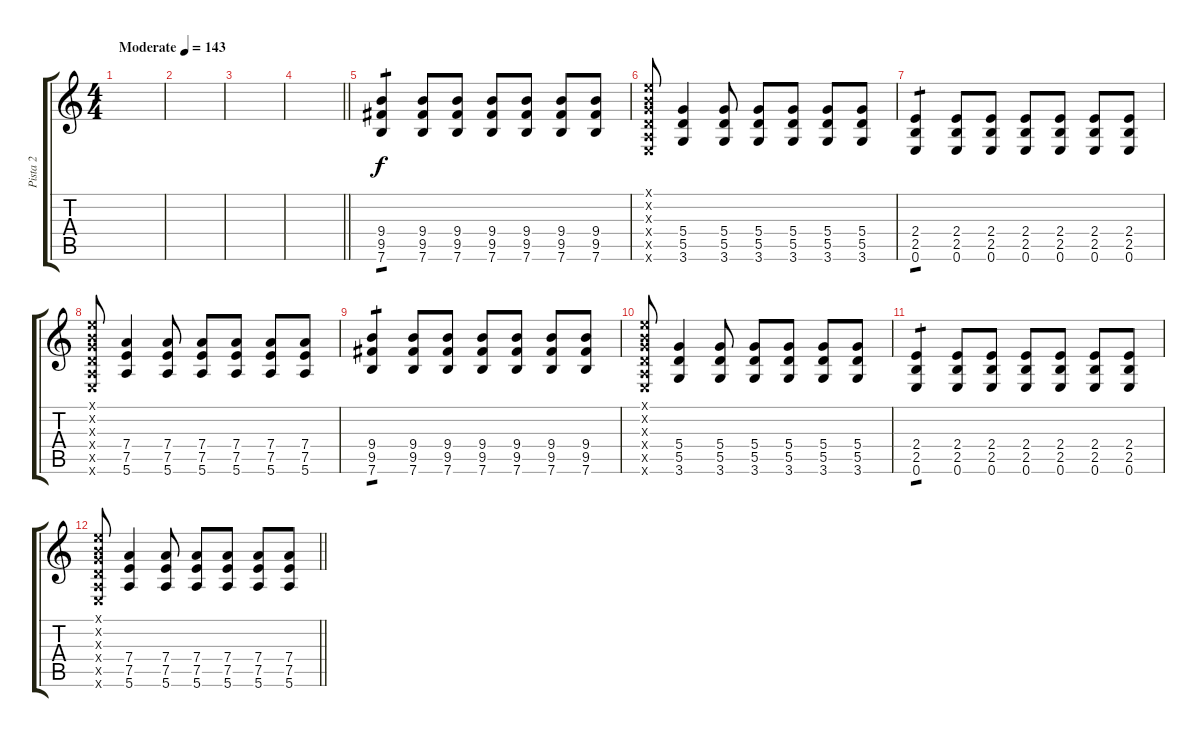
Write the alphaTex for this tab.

\track ("Pista 2" "Pista 2") {instrument distortionguitar}
\staff {score tabs}
\tuning (E4 B3 G3 D3 A2 E2) {hide}
\ts (4 4)
\tempo (143 "Moderate")
\clef g2
\ks c
|
|
|
\barLineRight lightlight
|
(9.4 9.5 7.6).4{tp 1 volume 16} (9.4 9.5 7.6).8 (9.4 9.5 7.6).8 (9.4 9.5 7.6).8 (9.4 9.5 7.6).8 (9.4 9.5 7.6).8 (9.4 9.5 7.6).8 |
(0.1{x} 0.2{x} 0.3{x} 0.4{x} 0.5{x} 0.6{x}).8 (5.4 5.5 3.6).4 (5.4 5.5 3.6).8 (5.4 5.5 3.6).8 (5.4 5.5 3.6).8 (5.4 5.5 3.6).8 (5.4 5.5 3.6).8 |
(2.4 2.5 0.6).4{tp 1} (2.4 2.5 0.6).8 (2.4 2.5 0.6).8 (2.4 2.5 0.6).8 (2.4 2.5 0.6).8 (2.4 2.5 0.6).8 (2.4 2.5 0.6).8 |
(0.1{x} 0.2{x} 0.3{x} 0.4{x} 0.5{x} 0.6{x}).8 (7.4 7.5 5.6).4 (7.4 7.5 5.6).8 (7.4 7.5 5.6).8 (7.4 7.5 5.6).8 (7.4 7.5 5.6).8 (7.4 7.5 5.6).8 |
(9.4 9.5 7.6).4{tp 1} (9.4 9.5 7.6).8 (9.4 9.5 7.6).8 (9.4 9.5 7.6).8 (9.4 9.5 7.6).8 (9.4 9.5 7.6).8 (9.4 9.5 7.6).8 |
(0.1{x} 0.2{x} 0.3{x} 0.4{x} 0.5{x} 0.6{x}).8 (5.4 5.5 3.6).4 (5.4 5.5 3.6).8 (5.4 5.5 3.6).8 (5.4 5.5 3.6).8 (5.4 5.5 3.6).8 (5.4 5.5 3.6).8 |
(2.4 2.5 0.6).4{tp 1} (2.4 2.5 0.6).8 (2.4 2.5 0.6).8 (2.4 2.5 0.6).8 (2.4 2.5 0.6).8 (2.4 2.5 0.6).8 (2.4 2.5 0.6).8 |
\barLineRight lightlight
(0.1{x} 0.2{x} 0.3{x} 0.4{x} 0.5{x} 0.6{x}).8 (7.4 7.5 5.6).4 (7.4 7.5 5.6).8 (7.4 7.5 5.6).8 (7.4 7.5 5.6).8 (7.4 7.5 5.6).8 (7.4 7.5 5.6).8
